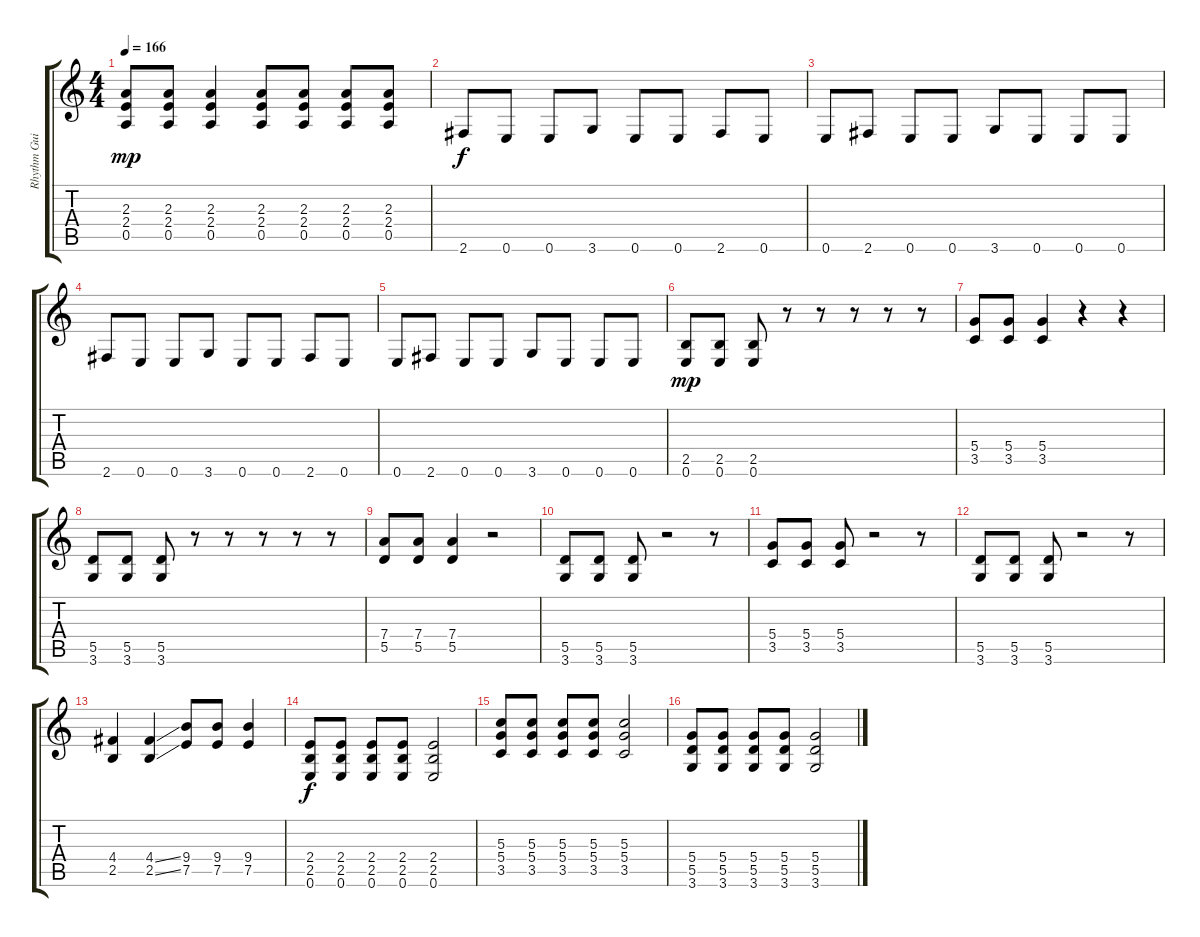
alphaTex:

\track ("Rhythm Guitar II" "Rhythm Gui") {instrument distortionguitar}
\staff {score tabs}
\tuning (E4 B3 G3 D3 A2 E2) {hide}
\ts (4 4)
\tempo 166
\clef g2
\ks c
(2.3{t} 2.4{t} 0.5{t}).8{dy mp} (2.3 2.4 0.5).8 (2.3 2.4 0.5).4 (2.3 2.4 0.5).8 (2.3 2.4 0.5).8 (2.3 2.4 0.5).8 (2.3 2.4 0.5).8 |
2.6.8{dy f} 0.6.8 0.6.8 3.6.8 0.6.8 0.6.8 2.6.8 0.6.8 |
0.6.8 2.6.8 0.6.8 0.6.8 3.6.8 0.6.8 0.6.8 0.6.8 |
2.6.8 0.6.8 0.6.8 3.6.8 0.6.8 0.6.8 2.6.8 0.6.8 |
0.6.8 2.6.8 0.6.8 0.6.8 3.6.8 0.6.8 0.6.8 0.6.8 |
(2.5 0.6).8{dy mp} (2.5 0.6).8 (2.5 0.6).8 r.8 r.8 r.8 r.8 r.8 |
(5.4 3.5).8 (5.4 3.5).8 (5.4 3.5).4 r.4 r.4 |
(5.5 3.6).8 (5.5 3.6).8 (5.5 3.6).8 r.8 r.8 r.8 r.8 r.8 |
(7.4 5.5).8 (7.4 5.5).8 (7.4 5.5).4 r.2 |
(5.5 3.6).8 (5.5 3.6).8 (5.5 3.6).8 r.2 r.8 |
(5.4 3.5).8 (5.4 3.5).8 (5.4 3.5).8 r.2 r.8 |
(5.5 3.6).8 (5.5 3.6).8 (5.5 3.6).8 r.2 r.8 |
(4.4 2.5).4 (4.4{ss} 2.5{ss}).4 (9.4 7.5).8 (9.4 7.5).8 (9.4 7.5).4 |
(2.4 2.5 0.6).8{dy f} (2.4 2.5 0.6).8 (2.4 2.5 0.6).8 (2.4 2.5 0.6).8 (2.4 2.5 0.6).2 |
(5.3 5.4 3.5).8 (5.3 5.4 3.5).8 (5.3 5.4 3.5).8 (5.3 5.4 3.5).8 (5.3 5.4 3.5).2 |
(5.4 5.5 3.6).8 (5.4 5.5 3.6).8 (5.4 5.5 3.6).8 (5.4 5.5 3.6).8 (5.4 5.5 3.6).2
